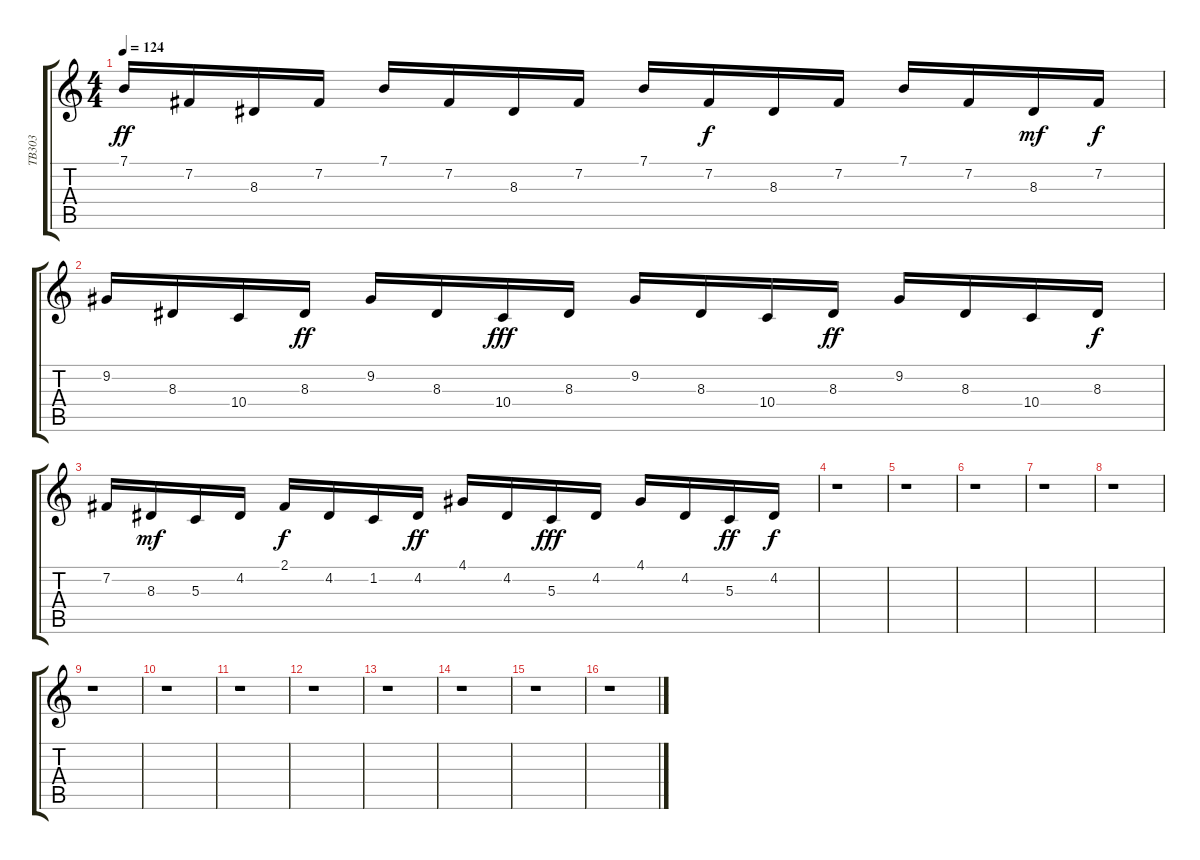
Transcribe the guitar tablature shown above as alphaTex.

\track ("TB303" "TB303") {instrument lead8bassandlead}
\staff {score tabs}
\tuning (E4 B3 G3 D3 A2 E2) {hide}
\ts (4 4)
\tempo 124
\clef g2
\ks c
7.1.16{dy ff} 7.2.16 8.3.16 7.2.16 7.1.16 7.2.16 8.3.16 7.2.16 7.1.16 7.2.16{dy f} 8.3.16 7.2.16 7.1.16 7.2.16 8.3.16{dy mf} 7.2.16{dy f} |
9.2.16 8.3.16 10.4.16 8.3.16{dy ff} 9.2.16 8.3.16 10.4.16{dy fff} 8.3.16 9.2.16 8.3.16 10.4.16 8.3.16{dy ff} 9.2.16 8.3.16 10.4.16 8.3.16{dy f} |
7.2.16 8.3.16{dy mf} 5.3.16 4.2.16 2.1.16{dy f} 4.2.16 1.2.16 4.2.16{dy ff} 4.1.16 4.2.16 5.3.16{dy fff} 4.2.16 4.1.16 4.2.16 5.3.16{dy ff} 4.2.16{dy f} |
r.1 |
r.1 |
r.1 |
r.1 |
r.1 |
r.1 |
r.1 |
r.1 |
r.1 |
r.1 |
r.1 |
r.1 |
r.1
